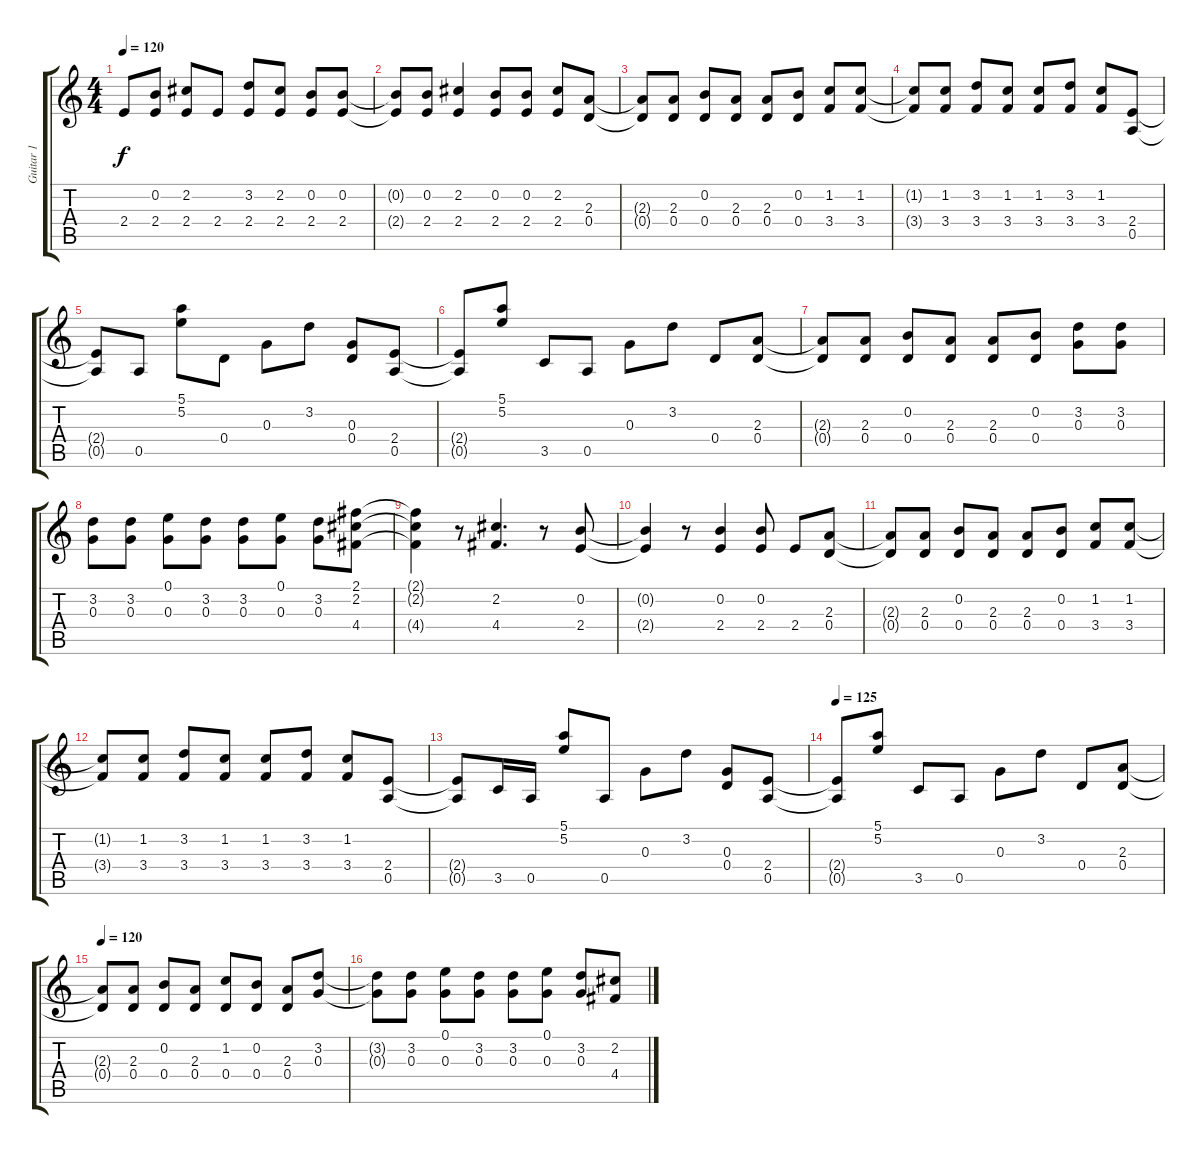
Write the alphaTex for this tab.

\track ("Guitar 1" "Guitar 1") {instrument distortionguitar}
\staff {score tabs}
\tuning (E4 B3 G3 D3 A2 E2) {hide}
\ts (4 4)
\tempo 120
\clef g2
\ks c
2.4.8{dy f} (0.2 2.4).8 (2.2 2.4).8 2.4.8 (3.2 2.4).8 (2.2 2.4).8 (0.2 2.4).8 (0.2 2.4).8 |
(0.2{t} 2.4{t}).8 (0.2 2.4).8 (2.2 2.4).4 (0.2 2.4).8 (0.2 2.4).8 (2.2 2.4).8 (2.3 0.4).8 |
(2.3{t} 0.4{t}).8 (2.3 0.4).8 (0.2 0.4).8 (2.3 0.4).8 (2.3 0.4).8 (0.2 0.4).8 (1.2 3.4).8 (1.2 3.4).8 |
(1.2{t} 3.4{t}).8 (1.2 3.4).8 (3.2 3.4).8 (1.2 3.4).8 (1.2 3.4).8 (3.2 3.4).8 (1.2 3.4).8 (2.4 0.5).8 |
(2.4{t} 0.5{t}).8 0.5.8 (5.1 5.2).8 0.4.8 0.3.8 3.2.8 (0.3 0.4).8 (2.4 0.5).8 |
(2.4{t} 0.5{t}).8 (5.1 5.2).8 3.5.8 0.5.8 0.3.8 3.2.8 0.4.8 (2.3 0.4).8 |
(2.3{t} 0.4{t}).8 (2.3 0.4).8 (0.2 0.4).8 (2.3 0.4).8 (2.3 0.4).8 (0.2 0.4).8 (3.2 0.3).8 (3.2 0.3).8 |
(3.2 0.3).8 (3.2 0.3).8 (0.1 0.3).8 (3.2 0.3).8 (3.2 0.3).8 (0.1 0.3).8 (3.2 0.3).8 (2.1 2.2 4.4).8 |
(2.1{t} 2.2{t} 4.4{t}).4 r.8 (2.2 4.4).4{d} r.8 (0.2 2.4).8 |
(0.2{t} 2.4{t}).4 r.8 (0.2 2.4).4 (0.2 2.4).8 2.4.8 (2.3 0.4).8 |
(2.3{t} 0.4{t}).8 (2.3 0.4).8 (0.2 0.4).8 (2.3 0.4).8 (2.3 0.4).8 (0.2 0.4).8 (1.2 3.4).8 (1.2 3.4).8 |
(1.2{t} 3.4{t}).8 (1.2 3.4).8 (3.2 3.4).8 (1.2 3.4).8 (1.2 3.4).8 (3.2 3.4).8 (1.2 3.4).8 (2.4 0.5).8 |
(2.4{t} 0.5{t}).8 3.5.16 0.5.16 (5.1 5.2).8 0.5.8 0.3.8 3.2.8 (0.3 0.4).8 (2.4 0.5).8 |
\tempo 125
(2.4{t} 0.5{t}).8 (5.1 5.2).8 3.5.8 0.5.8 0.3.8 3.2.8 0.4.8 (2.3 0.4).8 |
\tempo 120
(2.3{t} 0.4{t}).8 (2.3 0.4).8 (0.2 0.4).8 (2.3 0.4).8 (1.2 0.4).8 (0.2 0.4).8 (2.3 0.4).8 (3.2 0.3).8 |
(3.2{t} 0.3{t}).8 (3.2 0.3).8 (0.1 0.3).8 (3.2 0.3).8 (3.2 0.3).8 (0.1 0.3).8 (3.2 0.3).8 (2.2 4.4).8
